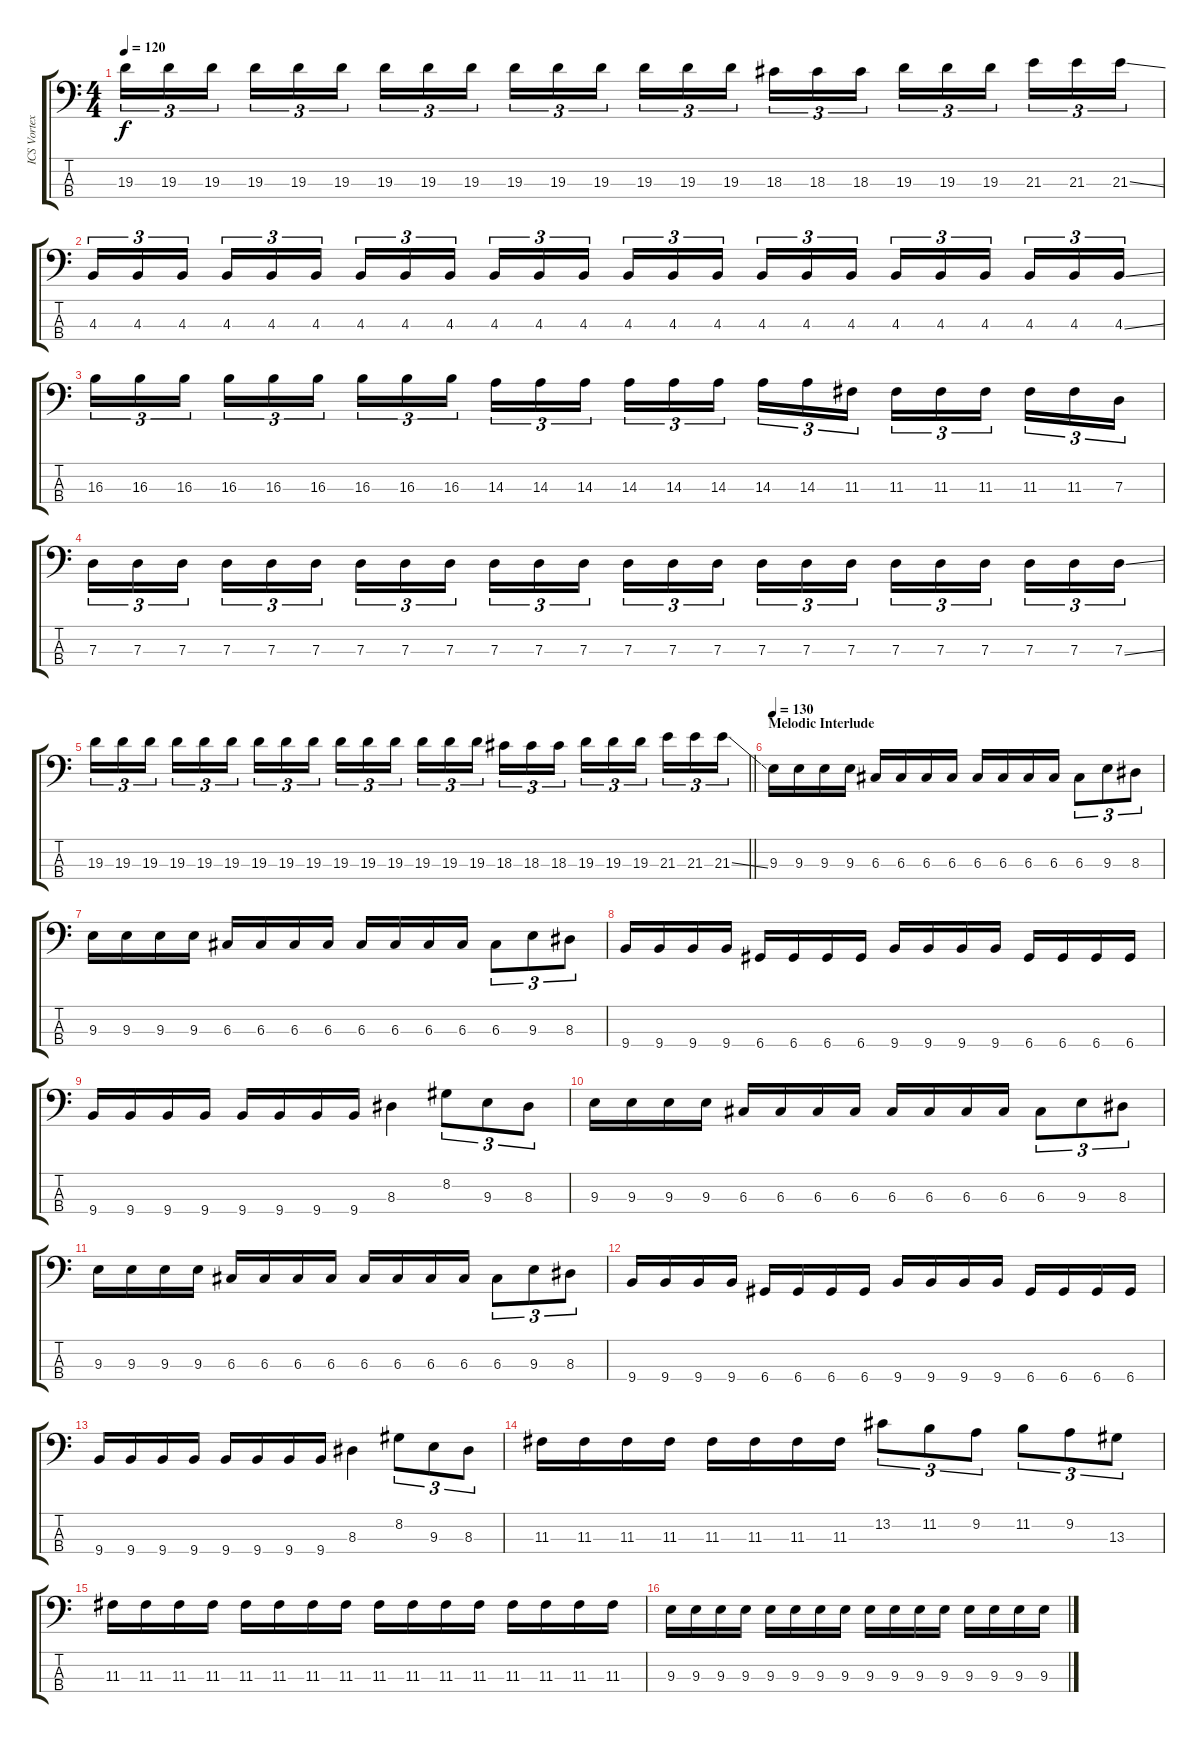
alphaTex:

\track ("ICS Vortex - Bass" "ICS Vortex") {instrument electricbassfinger}
\staff {score tabs}
\tuning (F2 C2 G1 D1) {hide}
\ts (4 4)
\tempo 120
\clef f4
\ks c
19.3.16{tu (3 2) dy f} 19.3.16{tu (3 2)} 19.3.16{tu (3 2) beam splitsecondary} 19.3.16{tu (3 2)} 19.3.16{tu (3 2)} 19.3.16{tu (3 2)} 19.3.16{tu (3 2)} 19.3.16{tu (3 2)} 19.3.16{tu (3 2) beam splitsecondary} 19.3.16{tu (3 2)} 19.3.16{tu (3 2)} 19.3.16{tu (3 2)} 19.3.16{tu (3 2)} 19.3.16{tu (3 2)} 19.3.16{tu (3 2) beam splitsecondary} 18.3.16{tu (3 2)} 18.3.16{tu (3 2)} 18.3.16{tu (3 2)} 19.3.16{tu (3 2)} 19.3.16{tu (3 2)} 19.3.16{tu (3 2) beam splitsecondary} 21.3.16{tu (3 2)} 21.3.16{tu (3 2)} 21.3{ss}.16{tu (3 2)} |
4.3.16{tu (3 2)} 4.3.16{tu (3 2)} 4.3.16{tu (3 2) beam splitsecondary} 4.3.16{tu (3 2)} 4.3.16{tu (3 2)} 4.3.16{tu (3 2)} 4.3.16{tu (3 2)} 4.3.16{tu (3 2)} 4.3.16{tu (3 2) beam splitsecondary} 4.3.16{tu (3 2)} 4.3.16{tu (3 2)} 4.3.16{tu (3 2)} 4.3.16{tu (3 2)} 4.3.16{tu (3 2)} 4.3.16{tu (3 2) beam splitsecondary} 4.3.16{tu (3 2)} 4.3.16{tu (3 2)} 4.3.16{tu (3 2)} 4.3.16{tu (3 2)} 4.3.16{tu (3 2)} 4.3.16{tu (3 2) beam splitsecondary} 4.3.16{tu (3 2)} 4.3.16{tu (3 2)} 4.3{ss}.16{tu (3 2)} |
16.3.16{tu (3 2)} 16.3.16{tu (3 2)} 16.3.16{tu (3 2) beam splitsecondary} 16.3.16{tu (3 2)} 16.3.16{tu (3 2)} 16.3.16{tu (3 2)} 16.3.16{tu (3 2)} 16.3.16{tu (3 2)} 16.3.16{tu (3 2) beam splitsecondary} 14.3.16{tu (3 2)} 14.3.16{tu (3 2)} 14.3.16{tu (3 2)} 14.3.16{tu (3 2)} 14.3.16{tu (3 2)} 14.3.16{tu (3 2) beam splitsecondary} 14.3.16{tu (3 2)} 14.3.16{tu (3 2)} 11.3.16{tu (3 2)} 11.3.16{tu (3 2)} 11.3.16{tu (3 2)} 11.3.16{tu (3 2) beam splitsecondary} 11.3.16{tu (3 2)} 11.3.16{tu (3 2)} 7.3.16{tu (3 2)} |
7.3.16{tu (3 2)} 7.3.16{tu (3 2)} 7.3.16{tu (3 2) beam splitsecondary} 7.3.16{tu (3 2)} 7.3.16{tu (3 2)} 7.3.16{tu (3 2)} 7.3.16{tu (3 2)} 7.3.16{tu (3 2)} 7.3.16{tu (3 2) beam splitsecondary} 7.3.16{tu (3 2)} 7.3.16{tu (3 2)} 7.3.16{tu (3 2)} 7.3.16{tu (3 2)} 7.3.16{tu (3 2)} 7.3.16{tu (3 2) beam splitsecondary} 7.3.16{tu (3 2)} 7.3.16{tu (3 2)} 7.3.16{tu (3 2)} 7.3.16{tu (3 2)} 7.3.16{tu (3 2)} 7.3.16{tu (3 2) beam splitsecondary} 7.3.16{tu (3 2)} 7.3.16{tu (3 2)} 7.3{ss}.16{tu (3 2)} |
\barLineRight lightlight
19.3.16{tu (3 2)} 19.3.16{tu (3 2)} 19.3.16{tu (3 2) beam splitsecondary} 19.3.16{tu (3 2)} 19.3.16{tu (3 2)} 19.3.16{tu (3 2)} 19.3.16{tu (3 2)} 19.3.16{tu (3 2)} 19.3.16{tu (3 2) beam splitsecondary} 19.3.16{tu (3 2)} 19.3.16{tu (3 2)} 19.3.16{tu (3 2)} 19.3.16{tu (3 2)} 19.3.16{tu (3 2)} 19.3.16{tu (3 2) beam splitsecondary} 18.3.16{tu (3 2)} 18.3.16{tu (3 2)} 18.3.16{tu (3 2)} 19.3.16{tu (3 2)} 19.3.16{tu (3 2)} 19.3.16{tu (3 2) beam splitsecondary} 21.3.16{tu (3 2)} 21.3.16{tu (3 2)} 21.3{ss}.16{tu (3 2)} |
\section ("" "Melodic Interlude")
\tempo 130
9.3.16 9.3.16 9.3.16 9.3.16 6.3.16 6.3.16 6.3.16 6.3.16 6.3.16 6.3.16 6.3.16 6.3.16 6.3.8{tu (3 2)} 9.3.8{tu (3 2)} 8.3.8{tu (3 2)} |
9.3.16 9.3.16 9.3.16 9.3.16 6.3.16 6.3.16 6.3.16 6.3.16 6.3.16 6.3.16 6.3.16 6.3.16 6.3.8{tu (3 2)} 9.3.8{tu (3 2)} 8.3.8{tu (3 2)} |
9.4.16 9.4.16 9.4.16 9.4.16 6.4.16 6.4.16 6.4.16 6.4.16 9.4.16 9.4.16 9.4.16 9.4.16 6.4.16 6.4.16 6.4.16 6.4.16 |
9.4.16 9.4.16 9.4.16 9.4.16 9.4.16 9.4.16 9.4.16 9.4.16 8.3.4 8.2.8{tu (3 2)} 9.3.8{tu (3 2)} 8.3.8{tu (3 2)} |
9.3.16 9.3.16 9.3.16 9.3.16 6.3.16 6.3.16 6.3.16 6.3.16 6.3.16 6.3.16 6.3.16 6.3.16 6.3.8{tu (3 2)} 9.3.8{tu (3 2)} 8.3.8{tu (3 2)} |
9.3.16 9.3.16 9.3.16 9.3.16 6.3.16 6.3.16 6.3.16 6.3.16 6.3.16 6.3.16 6.3.16 6.3.16 6.3.8{tu (3 2)} 9.3.8{tu (3 2)} 8.3.8{tu (3 2)} |
9.4.16 9.4.16 9.4.16 9.4.16 6.4.16 6.4.16 6.4.16 6.4.16 9.4.16 9.4.16 9.4.16 9.4.16 6.4.16 6.4.16 6.4.16 6.4.16 |
9.4.16 9.4.16 9.4.16 9.4.16 9.4.16 9.4.16 9.4.16 9.4.16 8.3.4 8.2.8{tu (3 2)} 9.3.8{tu (3 2)} 8.3.8{tu (3 2)} |
11.3.16 11.3.16 11.3.16 11.3.16 11.3.16 11.3.16 11.3.16 11.3.16 13.2.8{tu (3 2)} 11.2.8{tu (3 2)} 9.2.8{tu (3 2)} 11.2.8{tu (3 2)} 9.2.8{tu (3 2)} 13.3.8{tu (3 2)} |
11.3.16 11.3.16 11.3.16 11.3.16 11.3.16 11.3.16 11.3.16 11.3.16 11.3.16 11.3.16 11.3.16 11.3.16 11.3.16 11.3.16 11.3.16 11.3.16 |
9.3.16 9.3.16 9.3.16 9.3.16 9.3.16 9.3.16 9.3.16 9.3.16 9.3.16 9.3.16 9.3.16 9.3.16 9.3.16 9.3.16 9.3.16 9.3.16
